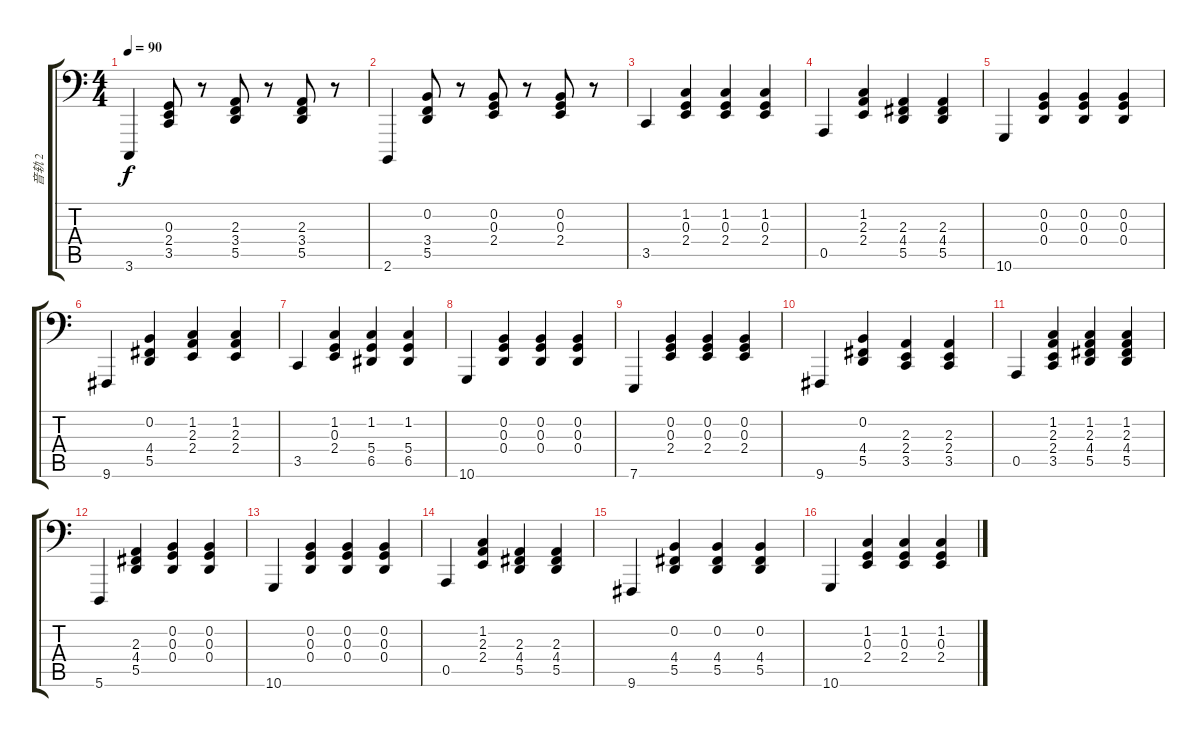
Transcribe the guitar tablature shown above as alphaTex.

\track ("音轨 2" "音轨 2") {instrument acousticgrandpiano}
\staff {score tabs}
\tuning (E3 B2 G2 D2 A1 A0) {hide}
\ts (4 4)
\tempo 90
\clef f4
\ks c
3.6.4{dy f} (0.3 2.4 3.5).8 r.8 (2.3 3.4 5.5).8 r.8 (2.3 3.4 5.5).8 r.8 |
2.6.4 (0.2 3.4 5.5).8 r.8 (0.2 0.3 2.4).8 r.8 (0.2 0.3 2.4).8 r.8 |
3.5.4 (1.2 0.3 2.4).4 (1.2 0.3 2.4).4 (1.2 0.3 2.4).4 |
0.5.4 (1.2 2.3 2.4).4 (2.3 4.4 5.5).4 (2.3 4.4 5.5).4 |
10.6.4 (0.2 0.3 0.4).4 (0.2 0.3 0.4).4 (0.2 0.3 0.4).4 |
9.6.4 (0.2 4.4 5.5).4 (1.2 2.3 2.4).4 (1.2 2.3 2.4).4 |
3.5.4 (1.2 0.3 2.4).4 (1.2 5.4 6.5).4 (1.2 5.4 6.5).4 |
10.6.4 (0.2 0.3 0.4).4 (0.2 0.3 0.4).4 (0.2 0.3 0.4).4 |
7.6.4 (0.2 0.3 2.4).4 (0.2 0.3 2.4).4 (0.2 0.3 2.4).4 |
9.6.4 (0.2 4.4 5.5).4 (2.3 2.4 3.5).4 (2.3 2.4 3.5).4 |
0.5.4 (1.2 2.3 2.4 3.5).4 (1.2 2.3 4.4 5.5).4 (1.2 2.3 4.4 5.5).4 |
5.6.4 (2.3 4.4 5.5).4 (0.2 0.3 0.4).4 (0.2 0.3 0.4).4 |
10.6.4 (0.2 0.3 0.4).4 (0.2 0.3 0.4).4 (0.2 0.3 0.4).4 |
0.5.4 (1.2 2.3 2.4).4 (2.3 4.4 5.5).4 (2.3 4.4 5.5).4 |
9.6.4 (0.2 4.4 5.5).4 (0.2 4.4 5.5).4 (0.2 4.4 5.5).4 |
10.6.4 (1.2 0.3 2.4).4 (1.2 0.3 2.4).4 (1.2 0.3 2.4).4
